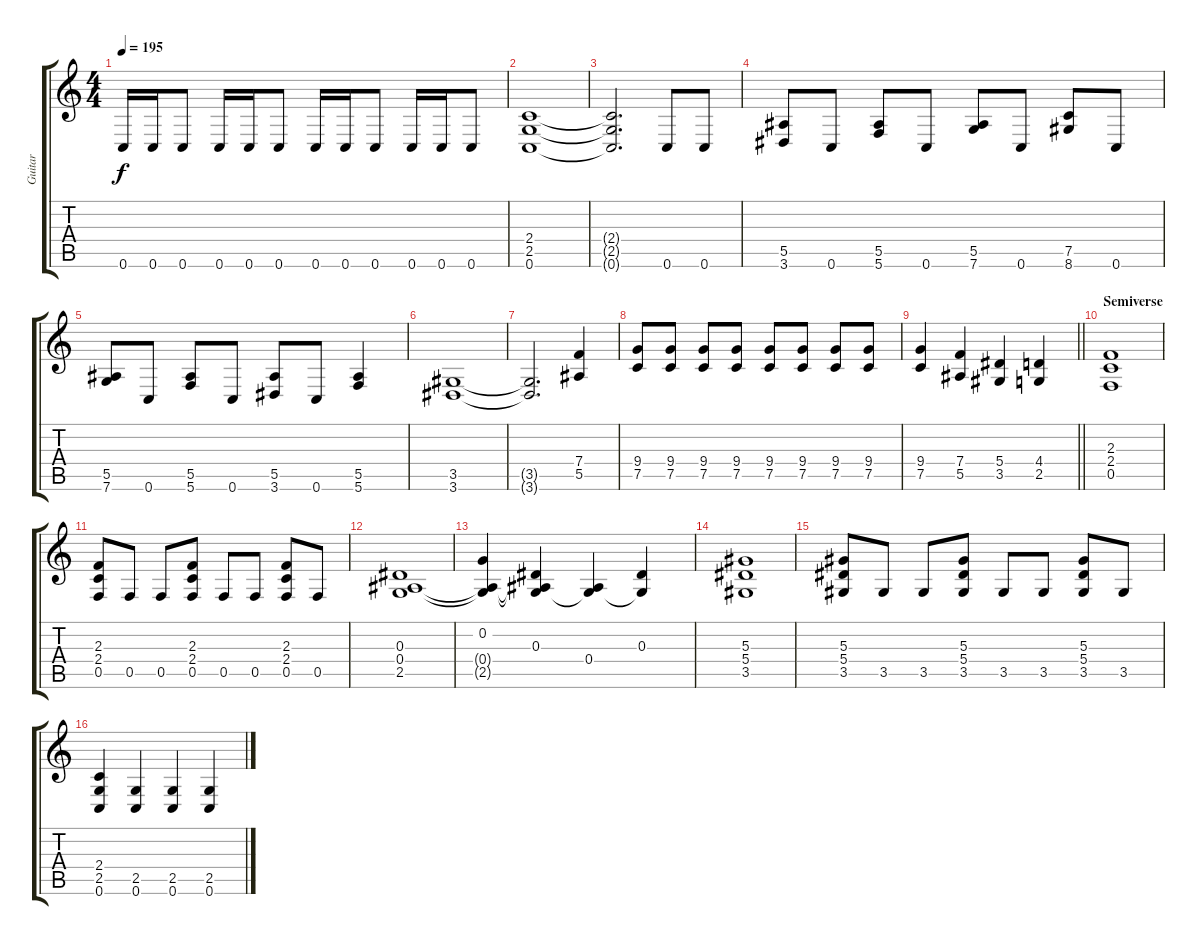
\track ("Guitar" "Guitar") {instrument distortionguitar}
\staff {score tabs}
\tuning (C4 G3 Eb3 Bb2 F2 C2) {hide}
\ts (4 4)
\tempo 195
\clef g2
\ks c
0.6.16{dy f} 0.6.16 0.6.8 0.6.16 0.6.16 0.6.8 0.6.16 0.6.16 0.6.8 0.6.16 0.6.16 0.6.8 |
(2.4 2.5 0.6).1 |
(2.4{t} 2.5{t} 0.6{t}).2{d} 0.6.8 0.6.8 |
(5.5 3.6).8 0.6.8 (5.5 5.6).8 0.6.8 (5.5 7.6).8 0.6.8 (7.5 8.6).8 0.6.8 |
(5.5 7.6).8 0.6.8 (5.5 5.6).8 0.6.8 (5.5 3.6).8 0.6.8 (5.5 5.6).4 |
(3.5 3.6).1 |
(3.5{t} 3.6{t}).2{d} (7.4 5.5).4 |
(9.4 7.5).8 (9.4 7.5).8 (9.4 7.5).8 (9.4 7.5).8 (9.4 7.5).8 (9.4 7.5).8 (9.4 7.5).8 (9.4 7.5).8 |
\barLineRight lightlight
(9.4 7.5).4 (7.4 5.5).4 (5.4 3.5).4 (4.4 2.5).4 |
\section ("" "Semiverse")
(2.3 2.4 0.5).1 |
(2.3 2.4 0.5).8 0.5.8 0.5.8 (2.3 2.4 0.5).8 0.5.8 0.5.8 (2.3 2.4 0.5).8 0.5.8 |
(0.3 0.4 2.5).1 |
(0.2 0.4{t} 2.5{t}).4 (0.3 0.4{t} 2.5{t}).4 (0.4 2.5{t}).4 (0.3 2.5{t}).4 |
(5.3 5.4 3.5).1 |
(5.3 5.4 3.5).8 3.5.8 3.5.8 (5.3 5.4 3.5).8 3.5.8 3.5.8 (5.3 5.4 3.5).8 3.5.8 |
(2.4 2.5 0.6).4 (2.5 0.6).4 (2.5 0.6).4 (2.5 0.6).4
